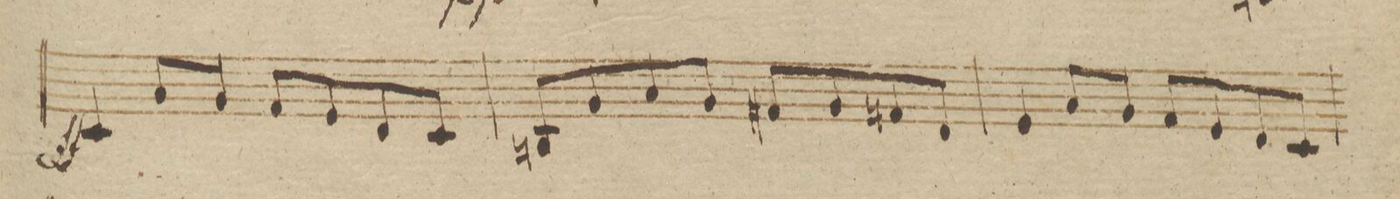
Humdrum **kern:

**kern	**dynam
*I"Violino 2do	*
*clefG2	*
*k[b-]	*
*met(c|)	*
*M2/2	*
4c/	ff
8a/L	.
8g/J	.
8f/L	.
8e/	.
8d/	.
8c/J	.
=35	=35
8Bn/L	.
8g/	.
8a/	.
8g/J	.
8f#X/L	.
8g/	.
8fn/	.
8d/J	.
=36	=36
4e/	.
8a/L	.
8g/J	.
8f/L	.
8e/	.
8d/	.
8c/J	.
=37	=37
*-	*-
